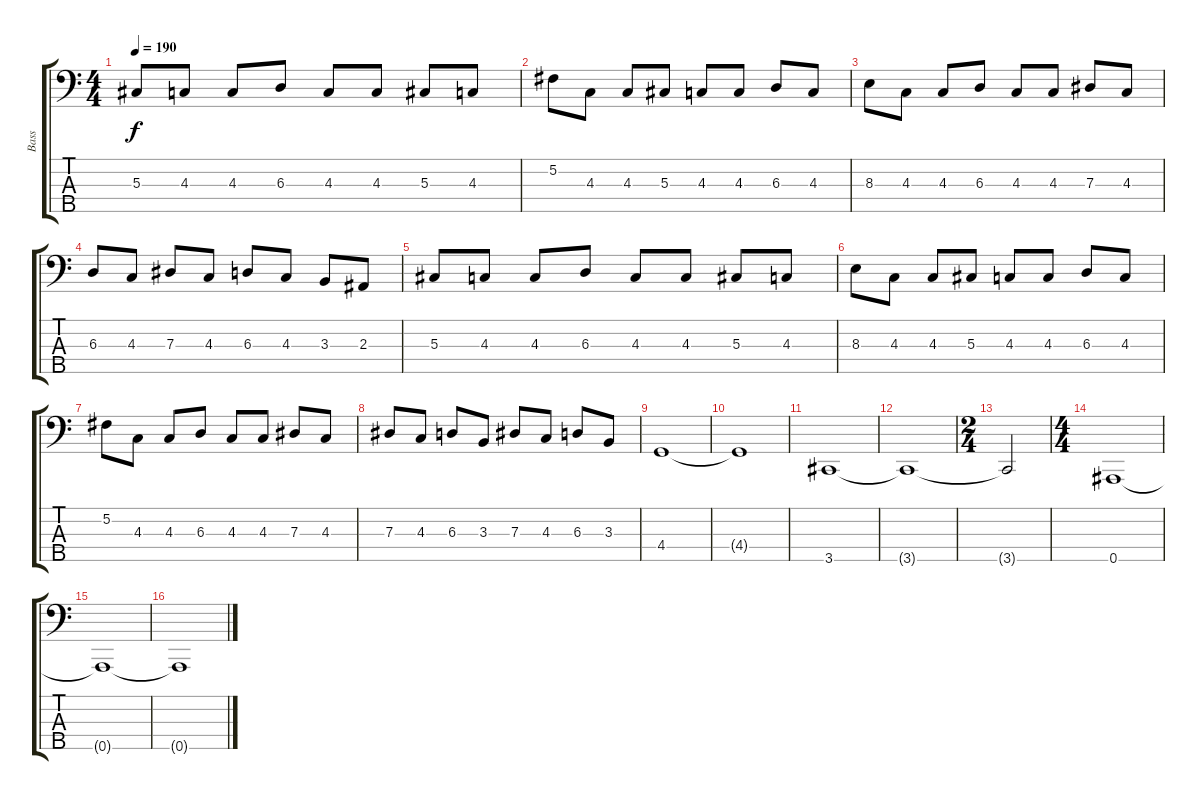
\track ("Bass" "Bass") {instrument electricbassfinger}
\staff {score tabs}
\tuning (Gb2 Db2 Ab1 Eb1 Bb0) {hide}
\ts (4 4)
\tempo 190
\clef f4
\ks c
5.3.8{dy f} 4.3.8 4.3.8 6.3.8 4.3.8 4.3.8 5.3.8 4.3.8 |
5.2.8 4.3.8 4.3.8 5.3.8 4.3.8 4.3.8 6.3.8 4.3.8 |
8.3.8 4.3.8 4.3.8 6.3.8 4.3.8 4.3.8 7.3.8 4.3.8 |
6.3.8 4.3.8 7.3.8 4.3.8 6.3.8 4.3.8 3.3.8 2.3.8 |
5.3.8 4.3.8 4.3.8 6.3.8 4.3.8 4.3.8 5.3.8 4.3.8 |
8.3.8 4.3.8 4.3.8 5.3.8 4.3.8 4.3.8 6.3.8 4.3.8 |
5.2.8 4.3.8 4.3.8 6.3.8 4.3.8 4.3.8 7.3.8 4.3.8 |
7.3.8 4.3.8 6.3.8 3.3.8 7.3.8 4.3.8 6.3.8 3.3.8 |
4.4.1 |
4.4{t}.1 |
3.5.1 |
3.5{t}.1 |
\ts (2 4)
3.5{t}.2 |
\ts (4 4)
0.5.1 |
0.5{t}.1 |
0.5{t}.1
